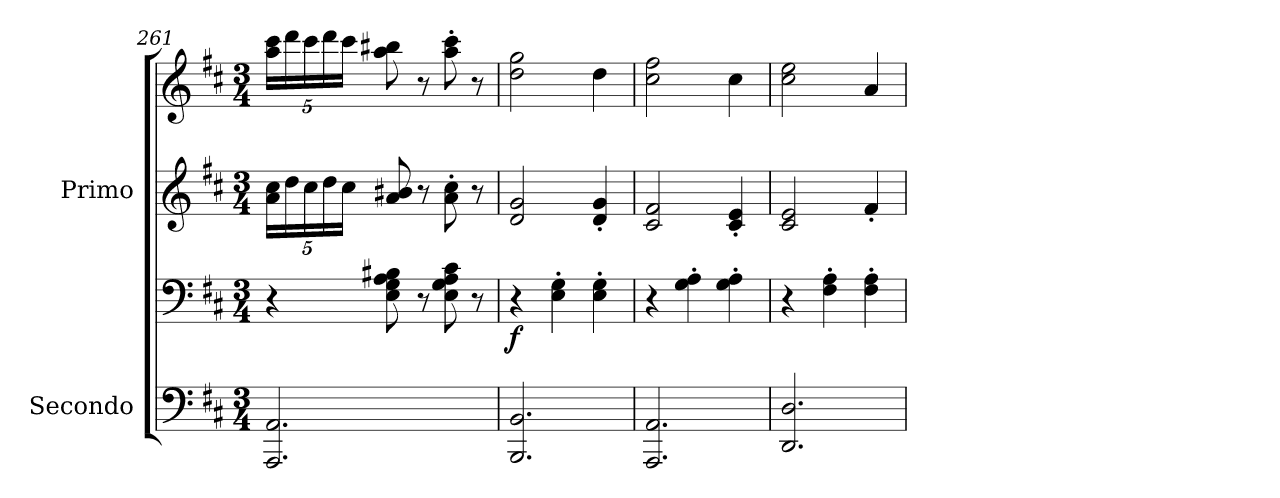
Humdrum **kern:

**kern	**kern	**dynam	**kern	**kern
*part2	*part2	*part2	*part1	*part1
*staff4	*staff3	*staff3/4	*staff2	*staff1
*I"Secondo	*	*	*I"Primo	*
*I'Sec.	*	*	*I'Pri.	*
*clefF4	*clefF4	*	*clefG2	*clefG2
*k[f#c#]	*k[f#c#]	*	*k[f#c#]	*k[f#c#]
*M3/4	*M3/4	*	*M3/4	*M3/4
*	*	*	*Xbrackettup	*Xbrackettup
=261	=261	=261	=261	=261
2.AAA/ 2.AA/	4r	.	20a\ 20cc#\LL	20aa\ 20ccc#\LL
.	.	.	20dd\	20ddd\
.	.	.	20cc#\	20ccc#\
.	.	.	20dd\	20ddd\
.	.	.	20cc#\JJ	20ccc#\JJ
.	8E\ 8G\ 8A\ 8B#X\	.	8a/ 8b#X/	8aa\ 8bb#X\
.	8r	.	8r	8r
.	8E\ 8G\ 8A\ 8c#\	.	8a\' 8cc#\'	8aa\' 8ccc#\'
.	8r	.	8r	8r
=262	=262	=262	=262	=262
!	!	!LO:DY:b	!	!
2.BBB/ 2.BB/	4r	f	2d/ 2g/	2dd\ 2gg\
.	4E\' 4G\'	.	.	.
.	4E\' 4G\'	.	4d/' 4g/'	4dd\
=263	=263	=263	=263	=263
2.AAA/ 2.AA/	4r	.	2c#/ 2f#/	2cc#\ 2ff#\
.	4G\' 4A\'	.	.	.
.	4G\' 4A\'	.	4c#/' 4e/'	4cc#\
!!LO:LB:g=z
=264	=264	=264	=264	=264
2.DD/ 2.D/	4r	.	2c#/ 2e/	2cc#\ 2ee\
.	4F#\' 4A\'	.	.	.
.	4F#\' 4A\'	.	4f#'/	4a/
=	=	=	=	=
*-	*-	*-	*-	*-
